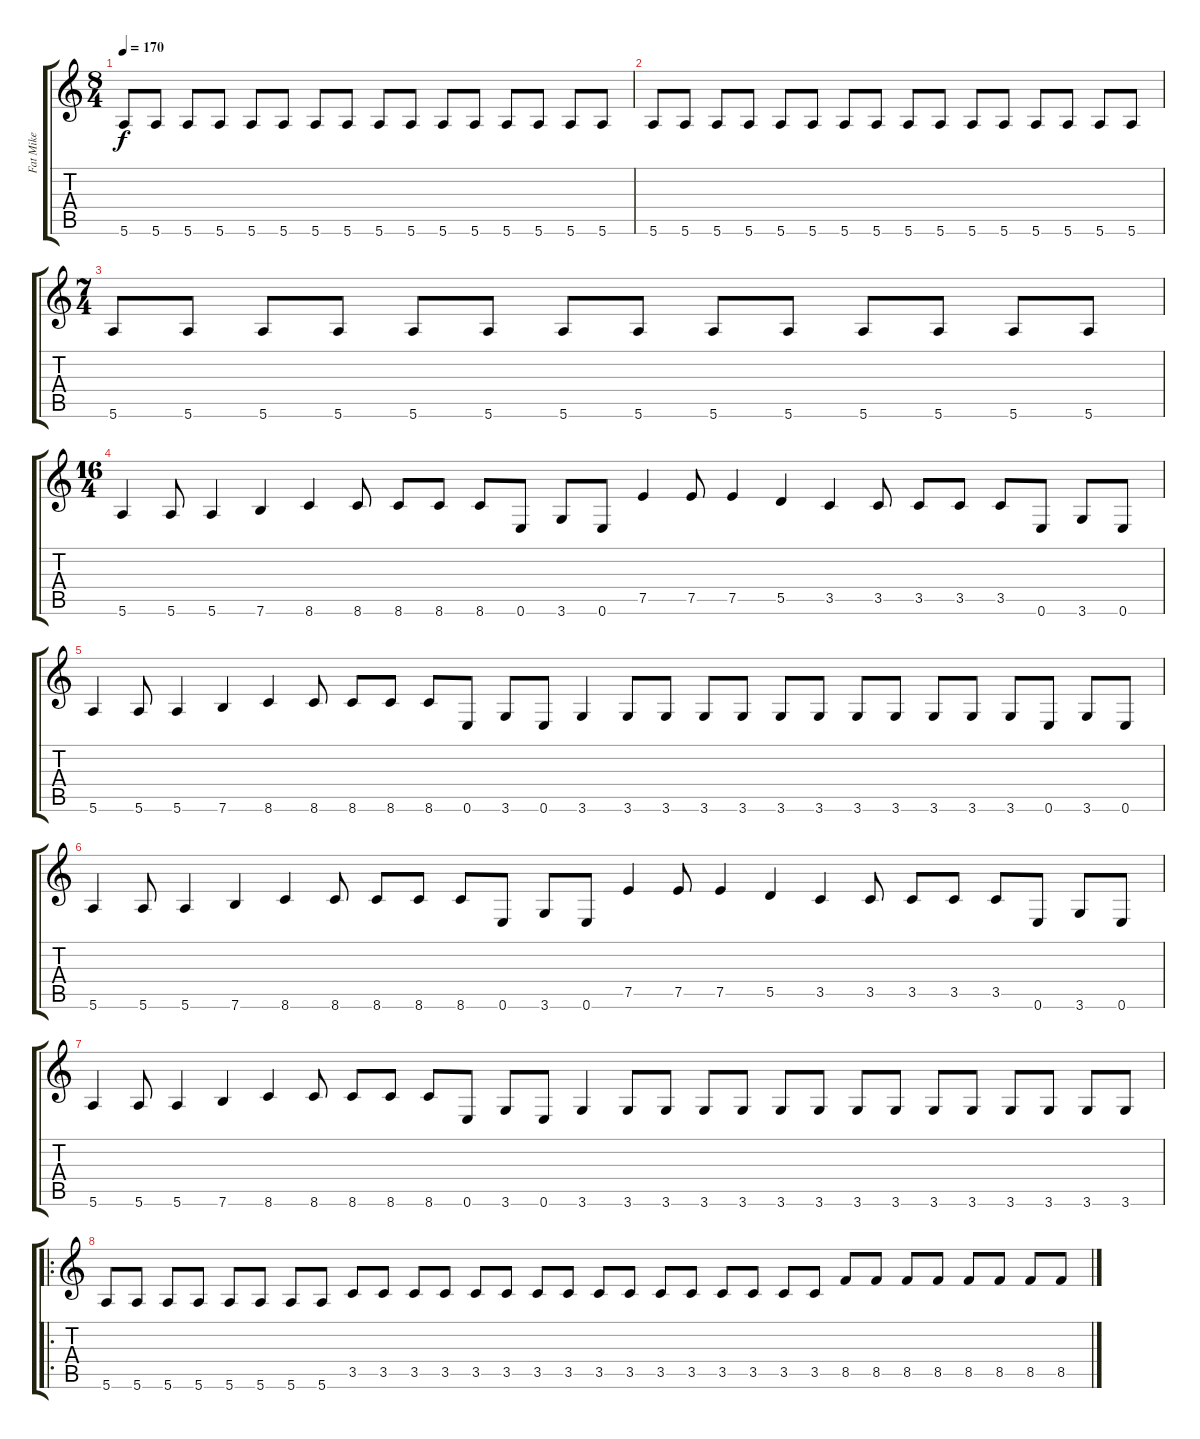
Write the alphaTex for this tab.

\track ("Fat Mike" "Fat Mike") {instrument electricbassfinger}
\staff {score tabs}
\tuning (E4 B3 G3 D3 A2 E2) {hide}
\ts (8 4)
\tempo 170
\clef g2
\ks c
5.6.8{dy f instrument electricbassfinger} 5.6.8 5.6.8 5.6.8 5.6.8 5.6.8 5.6.8 5.6.8 5.6.8 5.6.8 5.6.8 5.6.8 5.6.8 5.6.8 5.6.8 5.6.8 |
5.6.8 5.6.8 5.6.8 5.6.8 5.6.8 5.6.8 5.6.8 5.6.8 5.6.8 5.6.8 5.6.8 5.6.8 5.6.8 5.6.8 5.6.8 5.6.8 |
\ts (7 4)
5.6.8 5.6.8 5.6.8 5.6.8 5.6.8 5.6.8 5.6.8 5.6.8 5.6.8 5.6.8 5.6.8 5.6.8 5.6.8 5.6.8 |
\ts (16 4)
5.6.4 5.6.8 5.6.4 7.6.4 8.6.4 8.6.8 8.6.8 8.6.8 8.6.8 0.6.8 3.6.8 0.6.8 7.5.4 7.5.8 7.5.4 5.5.4 3.5.4 3.5.8 3.5.8 3.5.8 3.5.8 0.6.8 3.6.8 0.6.8 |
5.6.4 5.6.8 5.6.4 7.6.4 8.6.4 8.6.8 8.6.8 8.6.8 8.6.8 0.6.8 3.6.8 0.6.8 3.6.4 3.6.8 3.6.8 3.6.8 3.6.8 3.6.8 3.6.8 3.6.8 3.6.8 3.6.8 3.6.8 3.6.8 0.6.8 3.6.8 0.6.8 |
5.6.4 5.6.8 5.6.4 7.6.4 8.6.4 8.6.8 8.6.8 8.6.8 8.6.8 0.6.8 3.6.8 0.6.8 7.5.4 7.5.8 7.5.4 5.5.4 3.5.4 3.5.8 3.5.8 3.5.8 3.5.8 0.6.8 3.6.8 0.6.8 |
5.6.4 5.6.8 5.6.4 7.6.4 8.6.4 8.6.8 8.6.8 8.6.8 8.6.8 0.6.8 3.6.8 0.6.8 3.6.4 3.6.8 3.6.8 3.6.8 3.6.8 3.6.8 3.6.8 3.6.8 3.6.8 3.6.8 3.6.8 3.6.8 3.6.8 3.6.8 3.6.8 |
\ro
5.6.8 5.6.8 5.6.8 5.6.8 5.6.8 5.6.8 5.6.8 5.6.8 3.5.8 3.5.8 3.5.8 3.5.8 3.5.8 3.5.8 3.5.8 3.5.8 3.5.8 3.5.8 3.5.8 3.5.8 3.5.8 3.5.8 3.5.8 3.5.8 8.5.8 8.5.8 8.5.8 8.5.8 8.5.8 8.5.8 8.5.8 8.5.8
